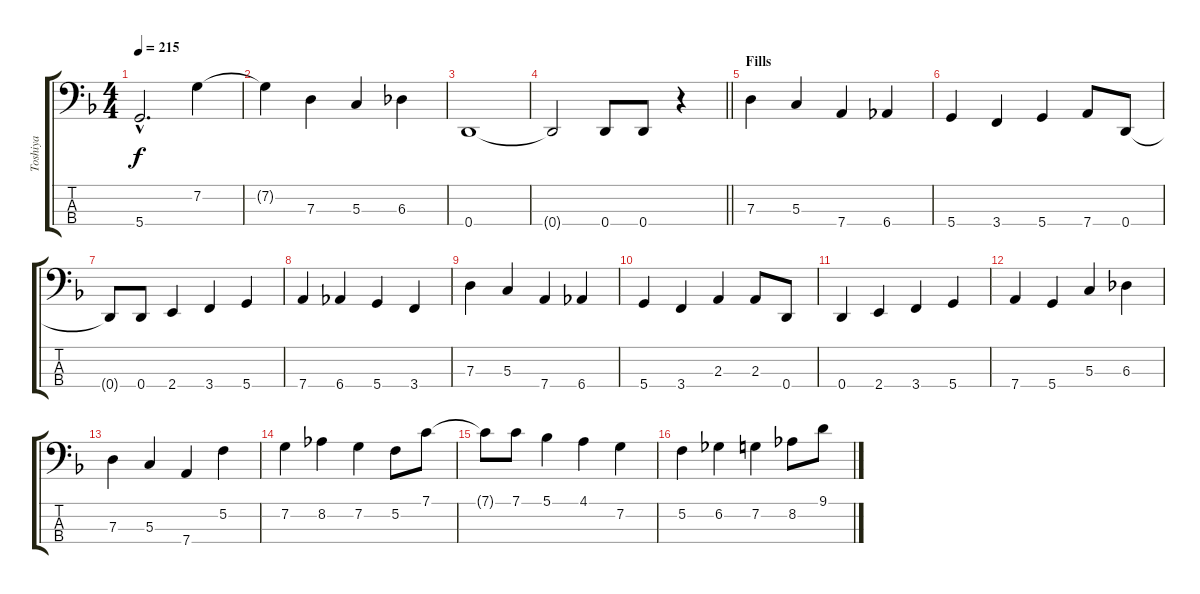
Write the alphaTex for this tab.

\track ("Toshiya" "Toshiya") {instrument electricbasspick}
\staff {score tabs}
\tuning (F2 C2 G1 D1) {hide}
\ts (4 4)
\tempo 215
\clef f4
\ks f
5.4{hac}.2{d dy f} 7.2.4 |
7.2{t}.4 7.3.4 5.3.4 6.3.4 |
0.4.1 |
\barLineRight lightlight
0.4{t}.2 0.4.8 0.4.8 r.4 |
\section ("" "Fills")
7.3.4 5.3.4 7.4.4 6.4.4 |
5.4.4 3.4.4 5.4.4 7.4.8 0.4.8 |
0.4{t}.8 0.4.8 2.4.4 3.4.4 5.4.4 |
7.4.4 6.4.4 5.4.4 3.4.4 |
7.3.4 5.3.4 7.4.4 6.4.4 |
5.4.4 3.4.4 2.3.4 2.3.8 0.4.8 |
0.4.4 2.4.4 3.4.4 5.4.4 |
7.4.4 5.4.4 5.3.4 6.3.4 |
7.3.4 5.3.4 7.4.4 5.2.4 |
7.2.4 8.2.4 7.2.4 5.2.8 7.1.8 |
7.1{t}.8 7.1.8 5.1.4 4.1.4 7.2.4 |
5.2.4 6.2.4 7.2.4 8.2.8 9.1.8
